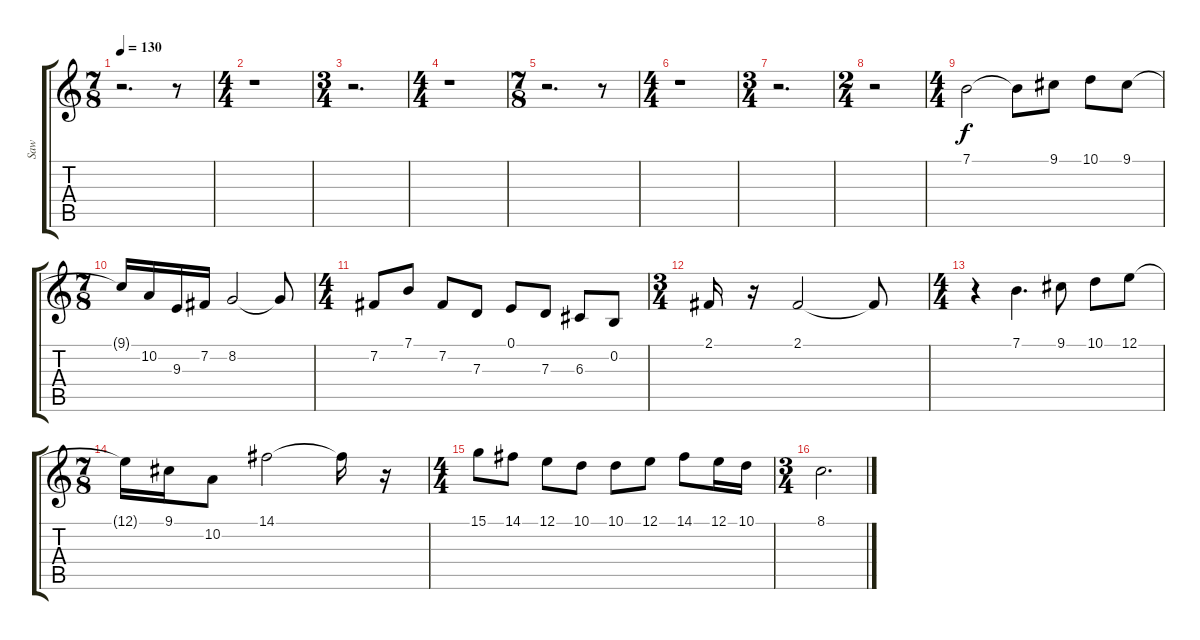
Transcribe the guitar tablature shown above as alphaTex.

\track ("Saw" "Saw") {instrument lead2sawtooth}
\staff {score tabs}
\tuning (E4 B3 G3 D3 A2 E2) {hide}
\ts (7 8)
\tempo 130
\clef g2
\ks c
r.2{d dy f} r.8 |
\ts (4 4)
r.1 |
\ts (3 4)
r.2{d} |
\ts (4 4)
r.1 |
\ts (7 8)
r.2{d} r.8 |
\ts (4 4)
r.1 |
\ts (3 4)
r.2{d} |
\ts (2 4)
r.2 |
\ts (4 4)
7.1.2 7.1{t}.8 9.1.8 10.1.8 9.1.8 |
\ts (7 8)
9.1{t}.16 10.2.16 9.3.16 7.2.16 8.2.2 8.2{t}.8 |
\ts (4 4)
7.2.8 7.1.8 7.2.8 7.3.8 0.1.8 7.3.8 6.3.8 0.2.8 |
\ts (3 4)
2.1.16 r.16 2.1.2 2.1{t}.8 |
\ts (4 4)
r.4 7.1.4{d} 9.1.8 10.1.8 12.1.8 |
\ts (7 8)
12.1{t}.16 9.1.16 10.2.8 14.1.2 14.1{t}.16 r.16 |
\ts (4 4)
15.1.8 14.1.8 12.1.8 10.1.8 10.1.8 12.1.8 14.1.8 12.1.16 10.1.16 |
\ts (3 4)
8.1.2{d}
